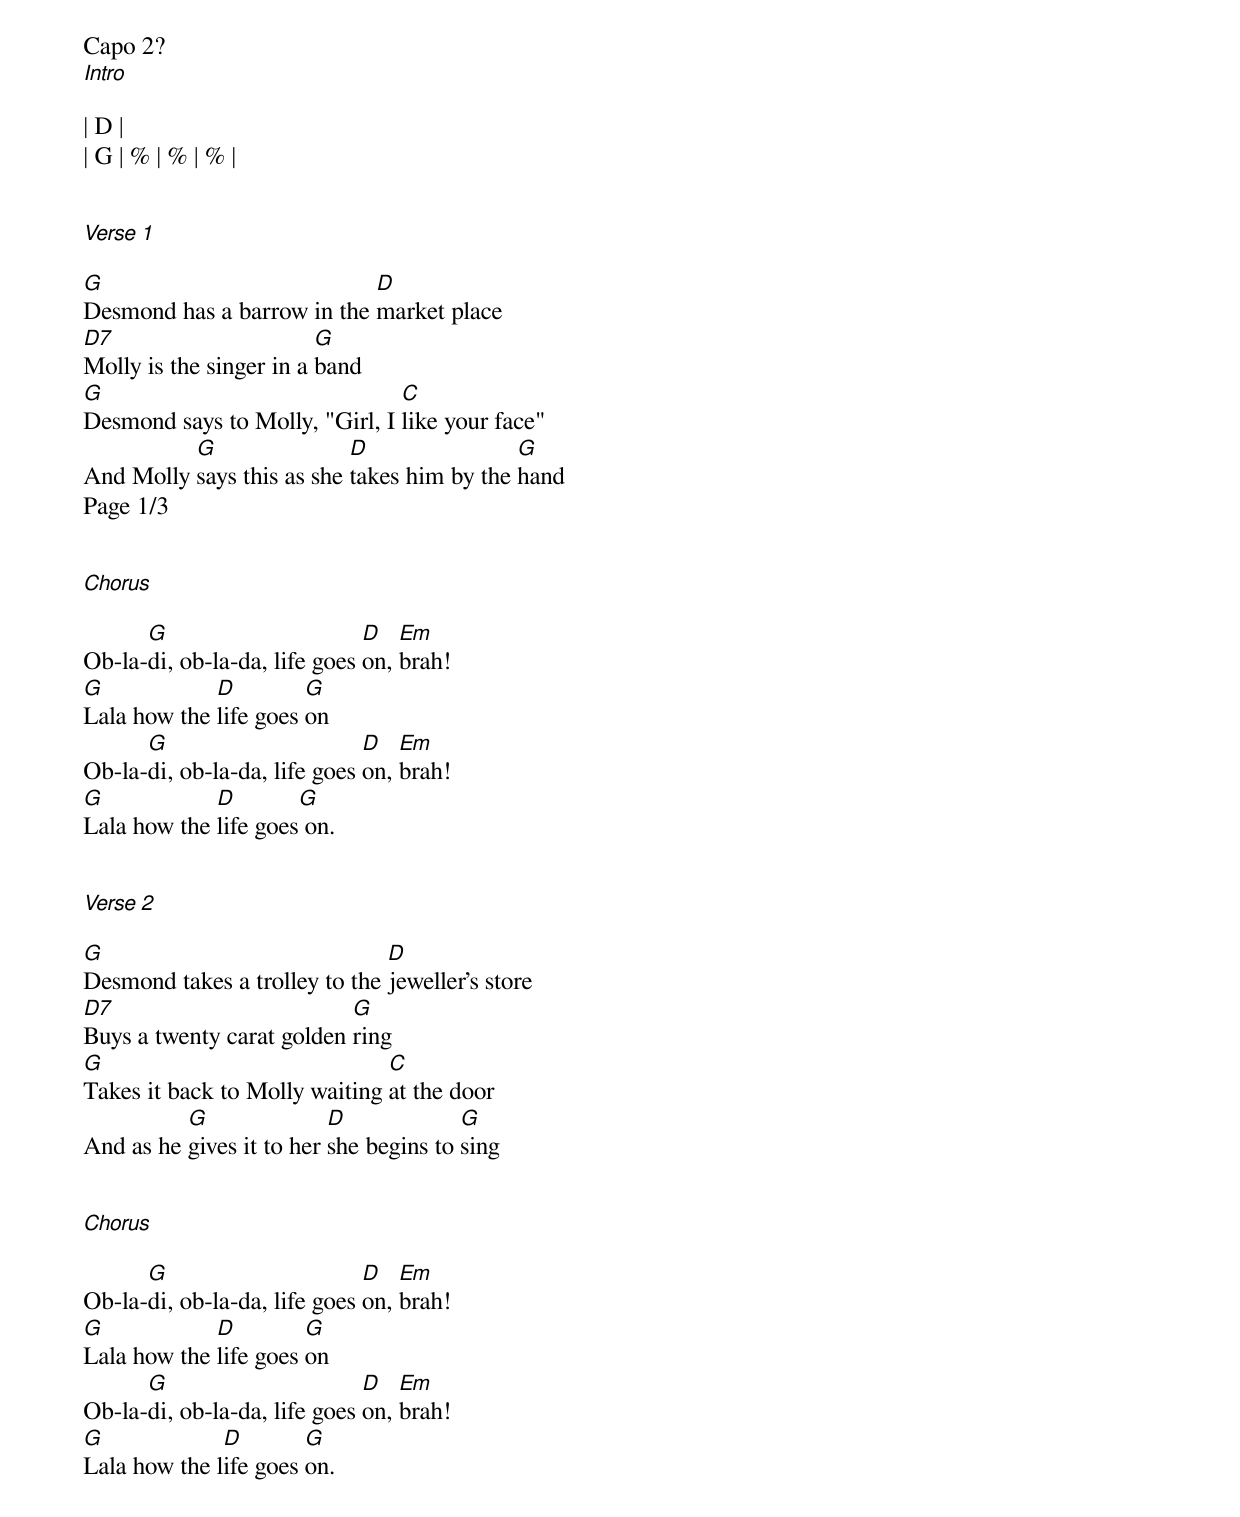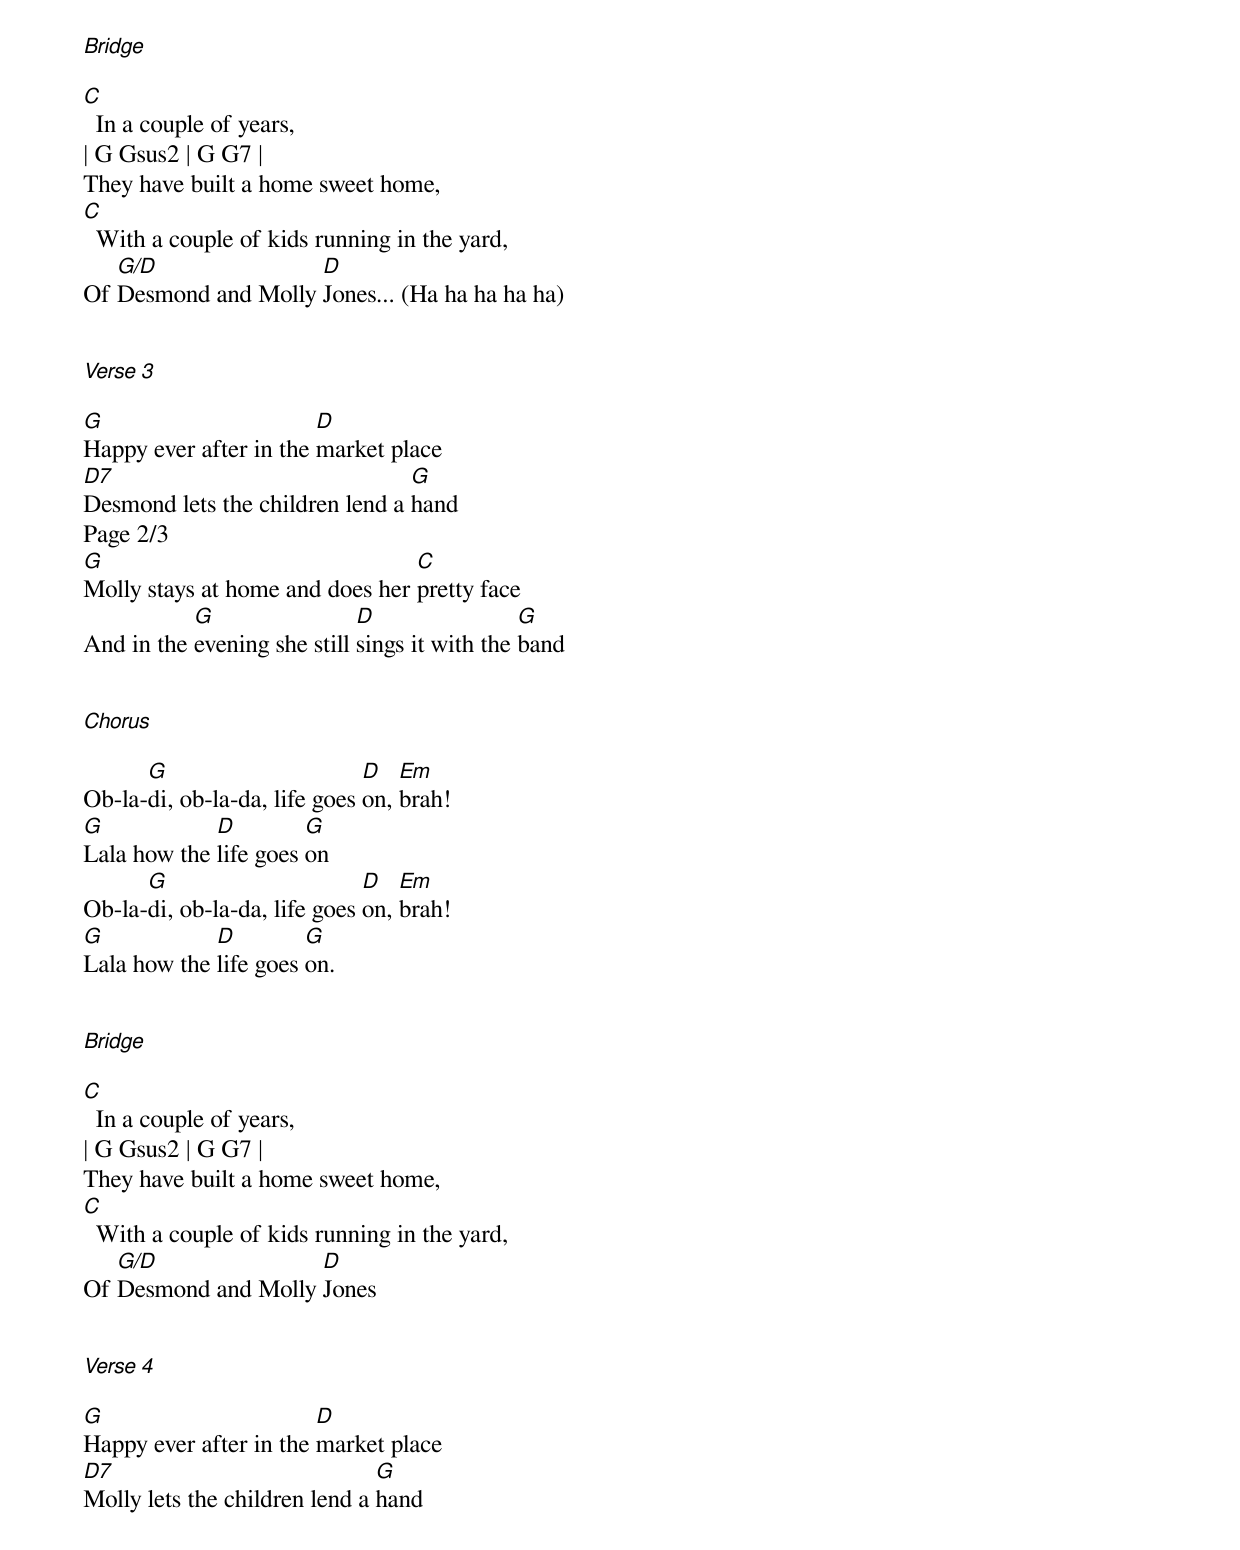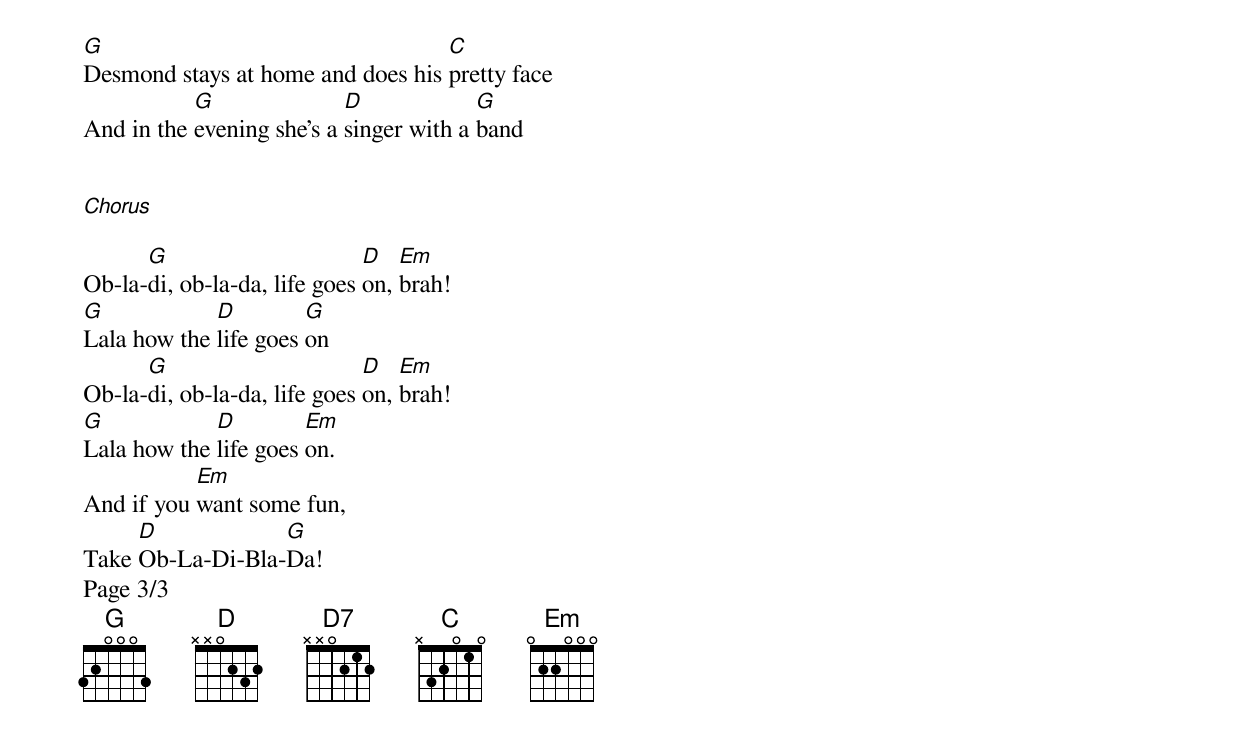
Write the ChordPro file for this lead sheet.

Capo 2?
[Intro]

| D |
| G | % | % | % |


[Verse 1]

[G]Desmond has a barrow in the [D]market place
[D7]Molly is the singer in a [G]band
[G]Desmond says to Molly, "Girl, I [C]like your face"
And Molly [G]says this as she [D]takes him by the [G]hand
Page 1/3


[Chorus]

Ob-la-[G]di, ob-la-da, life goes [D]on, [Em]brah!
[G]Lala how the [D]life goes [G]on
Ob-la-[G]di, ob-la-da, life goes [D]on, [Em]brah!
[G]Lala how the [D]life goes[G] on.


[Verse 2]

[G]Desmond takes a trolley to the [D]jeweller's store
[D7]Buys a twenty carat golden [G]ring
[G]Takes it back to Molly waiting [C]at the door
And as he [G]gives it to her [D]she begins to [G]sing


[Chorus]

Ob-la-[G]di, ob-la-da, life goes [D]on, [Em]brah!
[G]Lala how the [D]life goes [G]on
Ob-la-[G]di, ob-la-da, life goes [D]on, [Em]brah!
[G]Lala how the l[D]ife goes [G]on.


[Bridge]

[C]  In a couple of years,
| G Gsus2 | G G7 |
They have built a home sweet home,
[C]  With a couple of kids running in the yard,
Of [G/D]Desmond and Molly [D]Jones... (Ha ha ha ha ha)


[Verse 3]

[G]Happy ever after in the [D]market place
[D7]Desmond lets the children lend a [G]hand
Page 2/3
[G]Molly stays at home and does her [C]pretty face
And in the [G]evening she still [D]sings it with the [G]band


[Chorus]

Ob-la-[G]di, ob-la-da, life goes [D]on, [Em]brah!
[G]Lala how the [D]life goes [G]on
Ob-la-[G]di, ob-la-da, life goes [D]on, [Em]brah!
[G]Lala how the [D]life goes [G]on.


[Bridge]

[C]  In a couple of years,
| G Gsus2 | G G7 |
They have built a home sweet home,
[C]  With a couple of kids running in the yard,
Of [G/D]Desmond and Molly [D]Jones


[Verse 4]

[G]Happy ever after in the [D]market place
[D7]Molly lets the children lend a [G]hand
[G]Desmond stays at home and does his [C]pretty face
And in the [G]evening she's a [D]singer with a [G]band


[Chorus]

Ob-la-[G]di, ob-la-da, life goes [D]on, [Em]brah!
[G]Lala how the [D]life goes [G]on
Ob-la-[G]di, ob-la-da, life goes [D]on, [Em]brah!
[G]Lala how the [D]life goes [Em]on.
And if you [Em]want some fun,
Take [D]Ob-La-Di-Bla-[G]Da!
Page 3/3
